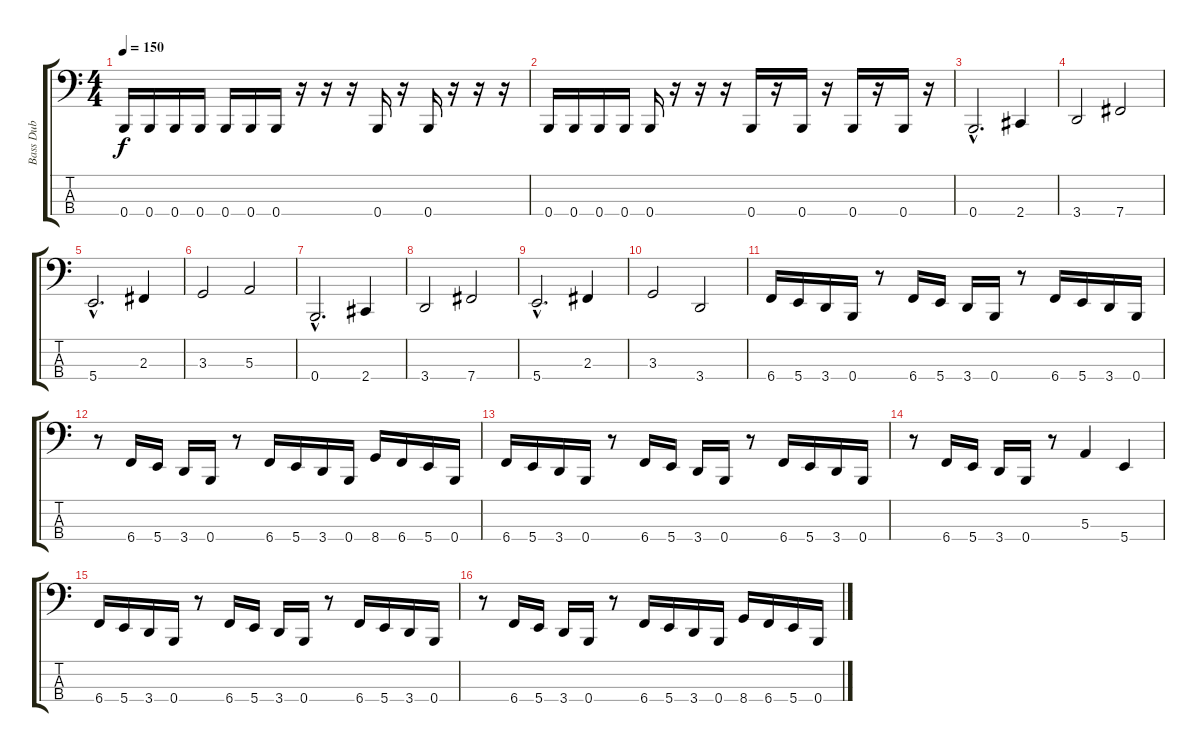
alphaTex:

\track ("Bass Dub" "Bass Dub") {instrument electricbasspick}
\staff {score tabs}
\tuning (D2 A1 E1 B0) {hide}
\ts (4 4)
\tempo 150
\clef f4
\ks c
0.4.16{dy f} 0.4.16 0.4.16 0.4.16 0.4.16 0.4.16 0.4.16 r.16 r.16 r.16 0.4.16 r.16 0.4.16 r.16 r.16 r.16 |
0.4.16 0.4.16 0.4.16 0.4.16 0.4.16 r.16 r.16 r.16 0.4.16 r.16 0.4.16 r.16 0.4.16 r.16 0.4.16 r.16 |
0.4{hac}.2{d} 2.4.4 |
3.4.2 7.4.2 |
5.4{hac}.2{d} 2.3.4 |
3.3.2 5.3.2 |
0.4{hac}.2{d} 2.4.4 |
3.4.2 7.4.2 |
5.4{hac}.2{d} 2.3.4 |
3.3.2 3.4.2 |
6.4.16 5.4.16 3.4.16 0.4.16 r.8 6.4.16 5.4.16 3.4.16 0.4.16 r.8 6.4.16 5.4.16 3.4.16 0.4.16 |
r.8 6.4.16 5.4.16 3.4.16 0.4.16 r.8 6.4.16 5.4.16 3.4.16 0.4.16 8.4.16 6.4.16 5.4.16 0.4.16 |
6.4.16 5.4.16 3.4.16 0.4.16 r.8 6.4.16 5.4.16 3.4.16 0.4.16 r.8 6.4.16 5.4.16 3.4.16 0.4.16 |
r.8 6.4.16 5.4.16 3.4.16 0.4.16 r.8 5.3.4 5.4.4 |
6.4.16 5.4.16 3.4.16 0.4.16 r.8 6.4.16 5.4.16 3.4.16 0.4.16 r.8 6.4.16 5.4.16 3.4.16 0.4.16 |
r.8 6.4.16 5.4.16 3.4.16 0.4.16 r.8 6.4.16 5.4.16 3.4.16 0.4.16 8.4.16 6.4.16 5.4.16 0.4.16
